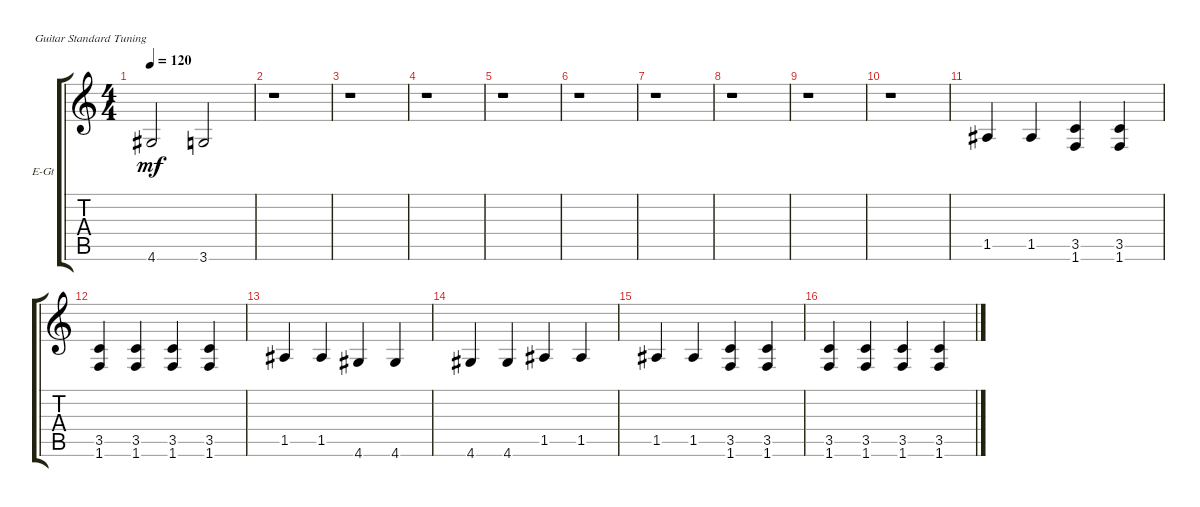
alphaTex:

\defaultSystemsLayout 4
\bracketExtendMode groupsimilarinstruments
\firstSystemTrackNameOrientation horizontal
\otherSystemsTrackNameOrientation horizontal
\track ("Electric Guitar" "E-Gt") {instrument overdrivenguitar}
\staff {score tabs}
\tuning (E4 B3 G3 D3 A2 E2)
\ts (4 4)
\tempo 120
\clef g2
\scale
0.333333
\ks c
4.6.2{dy mf} 3.6.2 |
\scale
0.333333 r.1 |
\scale
0.333333 r.1 |
\scale
0.333333 r.1 |
\scale
0.333333 r.1 |
\scale
0.333333 r.1 |
\scale
0.333333 r.1 |
\scale
0.333333 r.1 |
\scale
0.333333 r.1 |
\scale
0.333333 r.1 |
\scale
0.333333 1.5.4 1.5.4 (3.5 1.6).4 (1.6 3.5).4 |
\scale
0.333333 (3.5 1.6).4 (1.6 3.5).4 (3.5 1.6).4 (1.6 3.5).4 |
\scale
0.333333 1.5.4 1.5.4 4.6.4 4.6.4 |
\scale
0.333333 4.6.4 4.6.4 1.5.4 1.5.4 |
\scale
0.333333 1.5.4 1.5.4 (3.5 1.6).4 (1.6 3.5).4 |
\scale
0.333333 (3.5 1.6).4 (1.6 3.5).4 (3.5 1.6).4 (1.6 3.5).4
